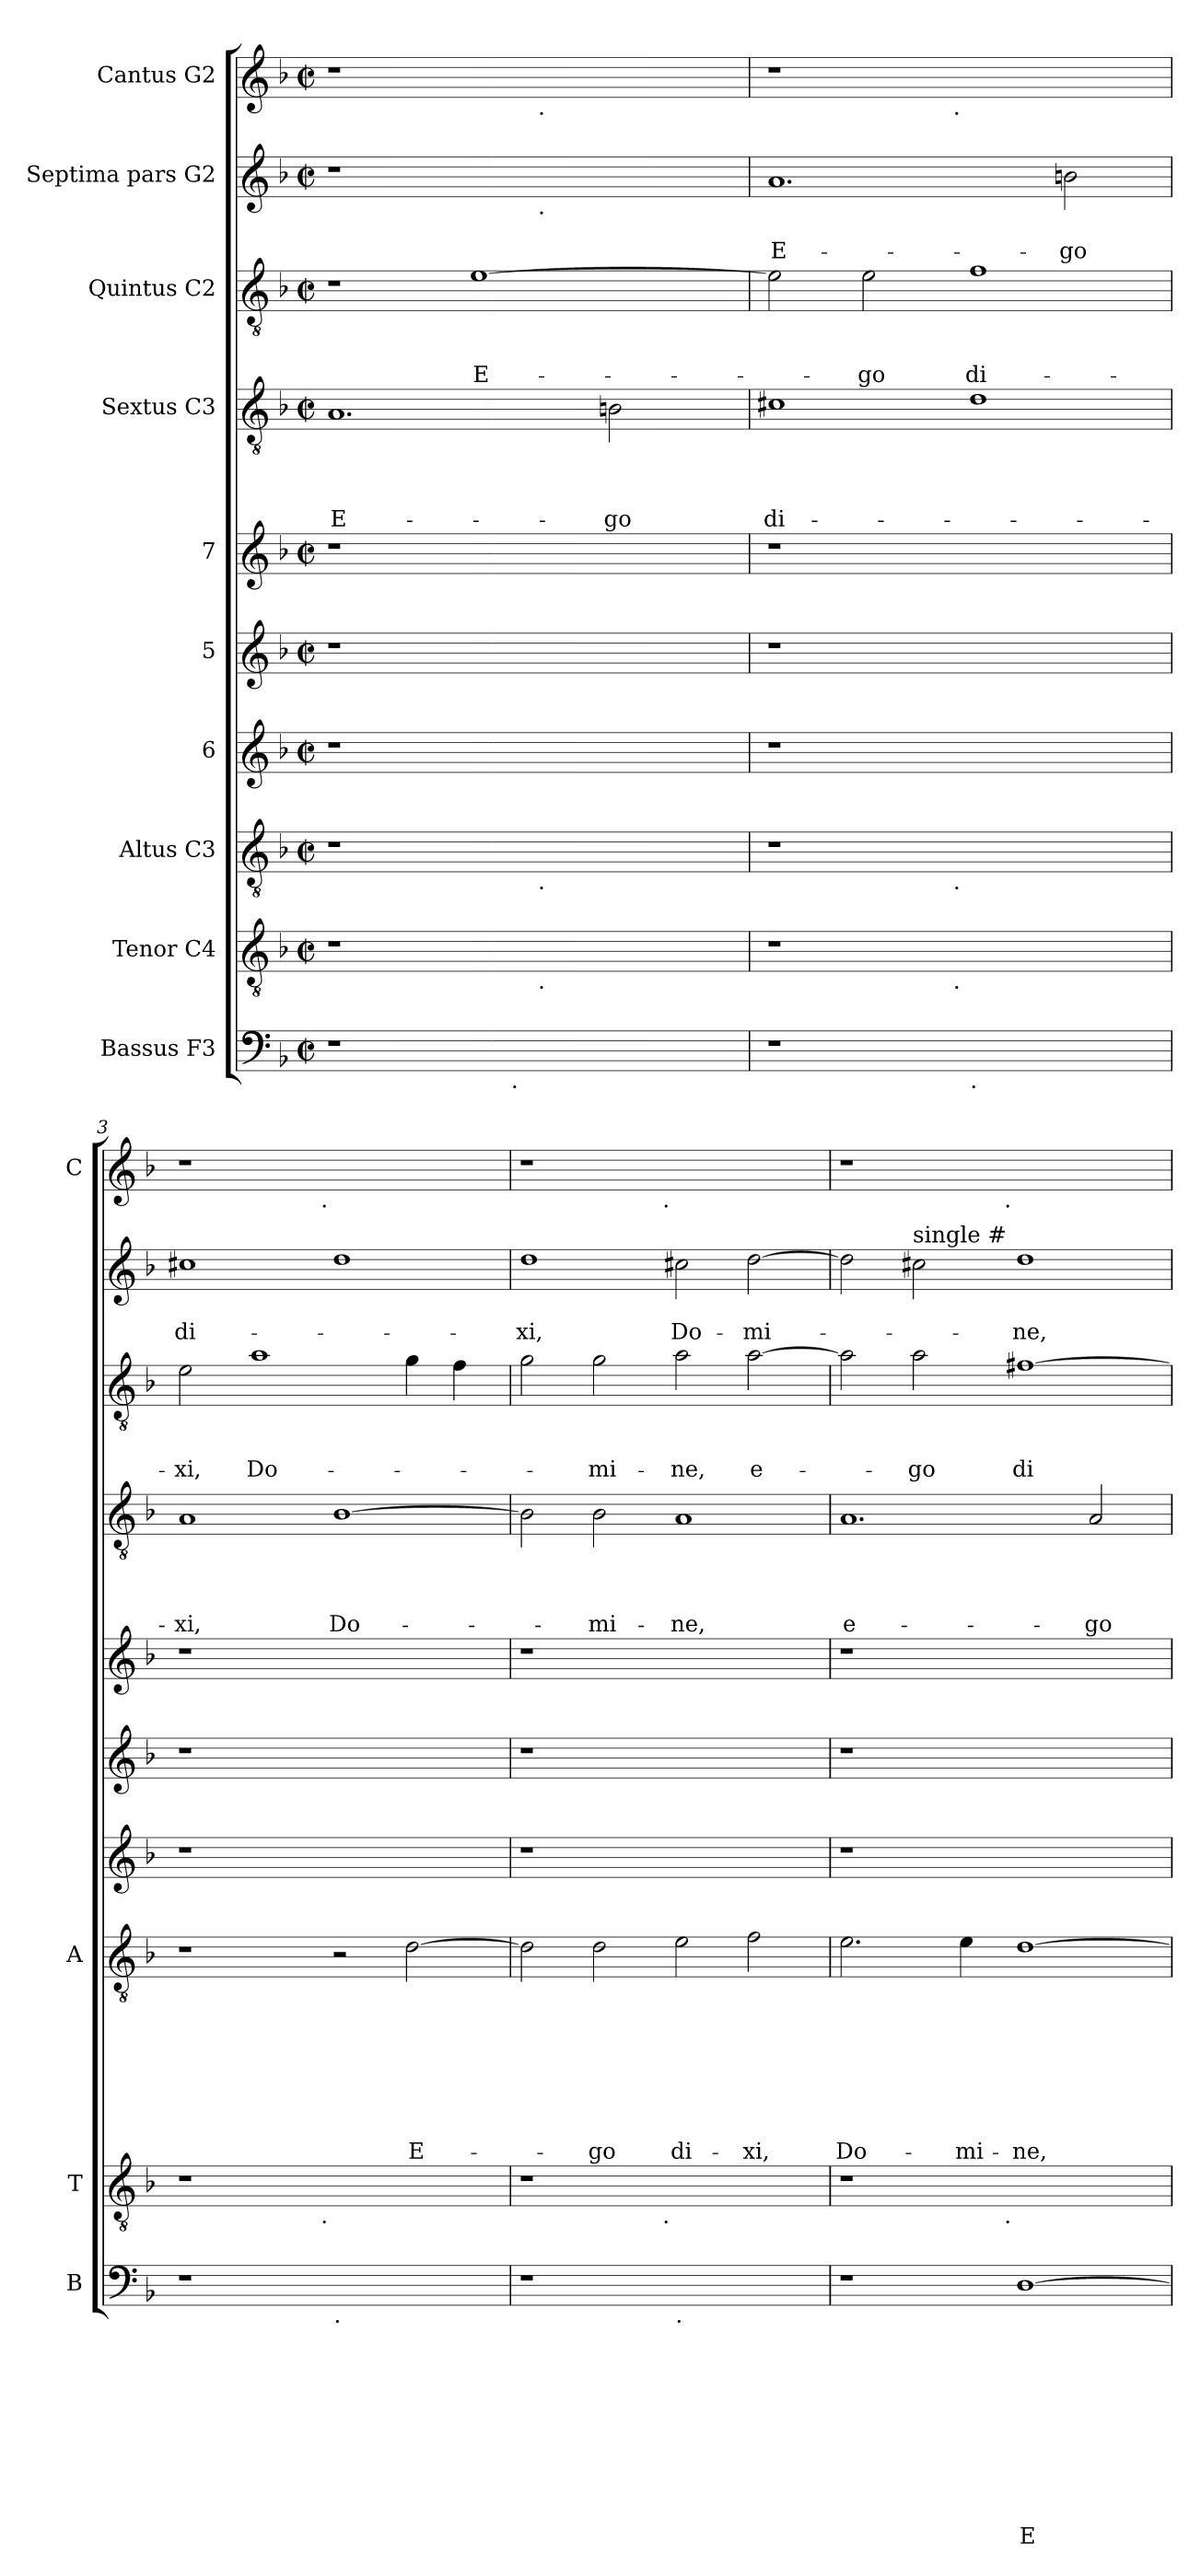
**kern	**text	**text	**text	**text	**text	**text	**text	**text	**text	**text	**kern	**kern	**text	**text	**text	**text	**text	**text	**text	**text	**kern	**kern	**kern	**kern	**text	**text	**text	**text	**kern	**text	**text	**text	**kern	**text	**text	**kern
*part10	*part10	*part10	*part10	*part10	*part10	*part10	*part10	*part10	*part10	*part10	*part9	*part8	*part8	*part8	*part8	*part8	*part8	*part8	*part8	*part8	*part7	*part6	*part5	*part4	*part4	*part4	*part4	*part4	*part3	*part3	*part3	*part3	*part2	*part2	*part2	*part1
*staff10	*staff10	*staff10	*staff10	*staff10	*staff10	*staff10	*staff10	*staff10	*staff10	*staff10	*staff9	*staff8	*staff8	*staff8	*staff8	*staff8	*staff8	*staff8	*staff8	*staff8	*staff7	*staff6	*staff5	*staff4	*staff4	*staff4	*staff4	*staff4	*staff3	*staff3	*staff3	*staff3	*staff2	*staff2	*staff2	*staff1
*I"Bassus F3	*	*	*	*	*	*	*	*	*	*	*I"Tenor C4	*I"Altus C3	*	*	*	*	*	*	*	*	*I"6	*I"5	*I"7	*I"Sextus C3	*	*	*	*	*I"Quintus C2	*	*	*	*I"Septima pars G2	*	*	*I"Cantus G2
*I'B	*	*	*	*	*	*	*	*	*	*	*I'T	*I'A	*	*	*	*	*	*	*	*	*	*	*	*	*	*	*	*	*	*	*	*	*	*	*	*I'C
*clefF4	*	*	*	*	*	*	*	*	*	*	*clefGv2	*clefGv2	*	*	*	*	*	*	*	*	*clefG2	*clefG2	*clefG2	*clefGv2	*	*	*	*	*clefGv2	*	*	*	*clefG2	*	*	*clefG2
*k[b-]	*	*	*	*	*	*	*	*	*	*	*k[b-]	*k[b-]	*	*	*	*	*	*	*	*	*k[b-]	*k[b-]	*k[b-]	*k[b-]	*	*	*	*	*k[b-]	*	*	*	*k[b-]	*	*	*k[b-]
*F:	*	*	*	*	*	*	*	*	*	*	*F:	*F:	*	*	*	*	*	*	*	*	*F:	*F:	*F:	*F:	*	*	*	*	*F:	*	*	*	*F:	*	*	*F:
*M2/2	*	*	*	*	*	*	*	*	*	*	*M2/2	*M2/2	*	*	*	*	*	*	*	*	*M2/2	*M2/2	*M2/2	*M2/2	*	*	*	*	*M2/2	*	*	*	*M2/2	*	*	*M2/2
*met(c|)	*	*	*	*	*	*	*	*	*	*	*met(c|)	*met(c|)	*	*	*	*	*	*	*	*	*met(c|)	*met(c|)	*met(c|)	*met(c|)	*	*	*	*	*met(c|)	*	*	*	*met(c|)	*	*	*met(c|)
=1	=1	=1	=1	=1	=1	=1	=1	=1	=1	=1	=1	=1	=1	=1	=1	=1	=1	=1	=1	=1	=1	=1	=1	=1	=1	=1	=1	=1	=1	=1	=1	=1	=1	=1	=1	=1
!	!	!	!	!	!	!	!	!	!	!	!	!	!	!	!	!	!	!	!	!	!	!	!	!	!	!	!	!LO:LY:b	!	!	!	!	!	!	!	!
1r	.	.	.	.	.	.	.	.	.	.	1r	1r	.	.	.	.	.	.	.	.	1r	1r	1r	1.A	.	.	.	E-	1r	.	.	.	1r	.	.	1r
!	!	!	!	!	!	!	!	!	!	!	!	!	!	!	!	!	!	!	!	!	!	!	!	!	!	!	!	!	!	!	!	!LO:LY:b	!	!	!	!
8ryy	.	.	.	.	.	.	.	.	.	.	8.ryy	8.ryy	.	.	.	.	.	.	.	.	1ryy	1ryy	1ryy	.	.	.	.	.	[>1e	.	.	E-	8.ryy	.	.	8.ryy
!LO:TX:b:t=.	!	!	!	!	!	!	!	!	!	!	!	!	!	!	!	!	!	!	!	!	!	!	!	!	!	!	!	!	!	!	!	!	!	!	!	!
2..ryy	.	.	.	.	.	.	.	.	.	.	.	.	.	.	.	.	.	.	.	.	.	.	.	.	.	.	.	.	.	.	.	.	.	.	.	.
!	!	!	!	!	!	!	!	!	!	!	!	!	!	!	!	!	!	!	!	!	!	!	!	!	!	!	!	!	!	!	!	!	!	!	!	!LO:TX:b:t=.
!	!	!	!	!	!	!	!	!	!	!	!	!	!	!	!	!	!	!	!	!	!	!	!	!	!	!	!	!	!	!	!	!	!LO:TX:b:t=.	!	!	!
!	!	!	!	!	!	!	!	!	!	!	!	!LO:TX:b:t=.	!	!	!	!	!	!	!	!	!	!	!	!	!	!	!	!	!	!	!	!	!	!	!	!
!	!	!	!	!	!	!	!	!	!	!	!LO:TX:b:t=.	!	!	!	!	!	!	!	!	!	!	!	!	!	!	!	!	!	!	!	!	!	!	!	!	!
.	.	.	.	.	.	.	.	.	.	.	2ryy	2ryy	.	.	.	.	.	.	.	.	.	.	.	.	.	.	.	.	.	.	.	.	2ryy	.	.	2ryy
!	!	!	!	!	!	!	!	!	!	!	!	!	!	!	!	!	!	!	!	!	!	!	!	!	!	!	!	!LO:LY:b	!	!	!	!	!	!	!	!
.	.	.	.	.	.	.	.	.	.	.	.	.	.	.	.	.	.	.	.	.	.	.	.	2Bn\	.	.	.	-go	.	.	.	.	.	.	.	.
.	.	.	.	.	.	.	.	.	.	.	4ryy	4ryy	.	.	.	.	.	.	.	.	.	.	.	.	.	.	.	.	.	.	.	.	4ryy	.	.	4ryy
.	.	.	.	.	.	.	.	.	.	.	16ryy	16ryy	.	.	.	.	.	.	.	.	.	.	.	.	.	.	.	.	.	.	.	.	16ryy	.	.	16ryy
=2	=2	=2	=2	=2	=2	=2	=2	=2	=2	=2	=2	=2	=2	=2	=2	=2	=2	=2	=2	=2	=2	=2	=2	=2	=2	=2	=2	=2	=2	=2	=2	=2	=2	=2	=2	=2
!	!	!	!	!	!	!	!	!	!	!	!	!	!	!	!	!	!	!	!	!	!	!	!	!	!	!	!	!LO:LY:b	!	!	!	!	!	!	!LO:LY:b	!
*	*	*	*	*	*	*	*	*	*	*	*^	*^	*	*	*	*	*	*	*	*	*	*	*	*	*	*	*	*	*	*	*	*	*	*	*	*^
1r	.	.	.	.	.	.	.	.	.	.	1r	2ryy	1r	2ryy	.	.	.	.	.	.	.	.	1r	1r	1r	1c#X	.	.	.	di-	2e\]	.	.	.	1.a	.	E-	1r	2ryy
!	!	!	!	!	!	!	!	!	!	!	!	!	!	!	!	!	!	!	!	!	!	!	!	!	!	!	!	!	!	!	!	!	!	!LO:LY:b	!	!	!	!	!
.	.	.	.	.	.	.	.	.	.	.	.	4...ryy	.	4...ryy	.	.	.	.	.	.	.	.	.	.	.	.	.	.	.	.	2e\	.	.	-go	.	.	.	.	4...ryy
!	!	!	!	!	!	!	!	!	!	!	!	!	!	!	!	!	!	!	!	!	!	!	!	!	!	!	!	!	!	!	!	!	!	!	!	!	!	!	!LO:TX:b:t=.
!	!	!	!	!	!	!	!	!	!	!	!	!	!	!LO:TX:b:t=.	!	!	!	!	!	!	!	!	!	!	!	!	!	!	!	!	!	!	!	!	!	!	!	!	!
!	!	!	!	!	!	!	!	!	!	!	!	!LO:TX:b:t=.	!	!	!	!	!	!	!	!	!	!	!	!	!	!	!	!	!	!	!	!	!	!	!	!	!	!	!
.	.	.	.	.	.	.	.	.	.	.	.	1ryy	.	1ryy	.	.	.	.	.	.	.	.	.	.	.	.	.	.	.	.	.	.	.	.	.	.	.	.	1ryy
!LO:TX:b:t=.	!	!	!	!	!	!	!	!	!	!	!	!	!	!	!	!	!	!	!	!	!	!	!	!	!	!	!	!	!	!	!	!	!	!	!	!	!	!	!
!	!	!	!	!	!	!	!	!	!	!	!	!	!	!	!	!	!	!	!	!	!	!	!	!	!	!	!	!	!	!	!	!	!	!LO:LY:b	!	!	!	!	!
1ryy	.	.	.	.	.	.	.	.	.	.	1ryy	.	1ryy	.	.	.	.	.	.	.	.	.	1ryy	1ryy	1ryy	1d	.	.	.	.	1f	.	.	di-	.	.	.	1ryy	.
!	!	!	!	!	!	!	!	!	!	!	!	!	!	!	!	!	!	!	!	!	!	!	!	!	!	!	!	!	!	!	!	!	!	!	!	!	!LO:LY:b	!	!
.	.	.	.	.	.	.	.	.	.	.	.	.	.	.	.	.	.	.	.	.	.	.	.	.	.	.	.	.	.	.	.	.	.	.	2bn\	.	-go	.	.
.	.	.	.	.	.	.	.	.	.	.	.	32ryy	.	32ryy	.	.	.	.	.	.	.	.	.	.	.	.	.	.	.	.	.	.	.	.	.	.	.	.	32ryy
=3	=3	=3	=3	=3	=3	=3	=3	=3	=3	=3	=3	=3	=3	=3	=3	=3	=3	=3	=3	=3	=3	=3	=3	=3	=3	=3	=3	=3	=3	=3	=3	=3	=3	=3	=3	=3	=3	=3	=3
!	!	!	!	!	!	!	!	!	!	!	!	!	!	!	!	!	!	!	!	!	!	!	!	!	!	!	!	!	!	!LO:LY:b	!	!	!	!LO:LY:b	!	!	!LO:LY:b	!	!
*	*	*	*	*	*	*	*	*	*	*	*	*	*v	*v	*	*	*	*	*	*	*	*	*	*	*	*	*	*	*	*	*	*	*	*	*	*	*	*	*
1r	.	.	.	.	.	.	.	.	.	.	1r	2ryy	1r	.	.	.	.	.	.	.	.	1r	1r	1r	1A	.	.	.	-xi,	2e\	.	.	-xi,	1cc#X	.	di-	1r	2ryy
!	!	!	!	!	!	!	!	!	!	!	!	!	!	!	!	!	!	!	!	!	!	!	!	!	!	!	!	!	!	!	!	!	!LO:LY:b	!	!	!	!	!
.	.	.	.	.	.	.	.	.	.	.	.	4...ryy	.	.	.	.	.	.	.	.	.	.	.	.	.	.	.	.	.	1a	.	.	Do-	.	.	.	.	4...ryy
!	!	!	!	!	!	!	!	!	!	!	!	!	!	!	!	!	!	!	!	!	!	!	!	!	!	!	!	!	!	!	!	!	!	!	!	!	!	!LO:TX:b:t=.
!	!	!	!	!	!	!	!	!	!	!	!	!LO:TX:b:t=.	!	!	!	!	!	!	!	!	!	!	!	!	!	!	!	!	!	!	!	!	!	!	!	!	!	!
.	.	.	.	.	.	.	.	.	.	.	.	1ryy	.	.	.	.	.	.	.	.	.	.	.	.	.	.	.	.	.	.	.	.	.	.	.	.	.	1ryy
!LO:TX:b:t=.	!	!	!	!	!	!	!	!	!	!	!	!	!	!	!	!	!	!	!	!	!	!	!	!	!	!	!	!	!	!	!	!	!	!	!	!	!	!
!	!	!	!	!	!	!	!	!	!	!	!	!	!	!	!	!	!	!	!	!	!	!	!	!	!	!	!	!	!LO:LY:b	!	!	!	!	!	!	!	!	!
1ryy	.	.	.	.	.	.	.	.	.	.	1ryy	.	2r	.	.	.	.	.	.	.	.	1ryy	1ryy	1ryy	[>1B-	.	.	.	Do-	.	.	.	.	1dd	.	.	1ryy	.
!	!	!	!	!	!	!	!	!	!	!	!	!	!	!	!	!	!	!	!	!	!LO:LY:b	!	!	!	!	!	!	!	!	!	!	!	!	!	!	!	!	!
.	.	.	.	.	.	.	.	.	.	.	.	.	[>2d\	.	.	.	.	.	.	.	E-	.	.	.	.	.	.	.	.	4g\	.	.	.	.	.	.	.	.
.	.	.	.	.	.	.	.	.	.	.	.	.	.	.	.	.	.	.	.	.	.	.	.	.	.	.	.	.	.	4f\	.	.	.	.	.	.	.	.
.	.	.	.	.	.	.	.	.	.	.	.	32ryy	.	.	.	.	.	.	.	.	.	.	.	.	.	.	.	.	.	.	.	.	.	.	.	.	.	32ryy
=4	=4	=4	=4	=4	=4	=4	=4	=4	=4	=4	=4	=4	=4	=4	=4	=4	=4	=4	=4	=4	=4	=4	=4	=4	=4	=4	=4	=4	=4	=4	=4	=4	=4	=4	=4	=4	=4	=4
!	!	!	!	!	!	!	!	!	!	!	!	!	!	!	!	!	!	!	!	!	!	!	!	!	!	!	!	!	!	!	!	!	!	!	!	!LO:LY:b	!	!
1r	.	.	.	.	.	.	.	.	.	.	1r	2ryy	2d\]	.	.	.	.	.	.	.	.	1r	1r	1r	2B-\]	.	.	.	.	2g\	.	.	.	1dd	.	-xi,	1r	2ryy
!	!	!	!	!	!	!	!	!	!	!	!	!	!	!	!	!	!	!	!	!	!LO:LY:b	!	!	!	!	!	!	!	!LO:LY:b	!	!	!	!LO:LY:b	!	!	!	!	!
.	.	.	.	.	.	.	.	.	.	.	.	4...ryy	2d\	.	.	.	.	.	.	.	-go	.	.	.	2B-\	.	.	.	-mi-	2g\	.	.	-mi-	.	.	.	.	4...ryy
!	!	!	!	!	!	!	!	!	!	!	!	!	!	!	!	!	!	!	!	!	!	!	!	!	!	!	!	!	!	!	!	!	!	!	!	!	!	!LO:TX:b:t=.
!	!	!	!	!	!	!	!	!	!	!	!	!LO:TX:b:t=.	!	!	!	!	!	!	!	!	!	!	!	!	!	!	!	!	!	!	!	!	!	!	!	!	!	!
.	.	.	.	.	.	.	.	.	.	.	.	1ryy	.	.	.	.	.	.	.	.	.	.	.	.	.	.	.	.	.	.	.	.	.	.	.	.	.	1ryy
!LO:TX:b:t=.	!	!	!	!	!	!	!	!	!	!	!	!	!	!	!	!	!	!	!	!	!	!	!	!	!	!	!	!	!	!	!	!	!	!	!	!	!	!
!	!	!	!	!	!	!	!	!	!	!	!	!	!	!	!	!	!	!	!	!	!LO:LY:b	!	!	!	!	!	!	!	!LO:LY:b	!	!	!	!LO:LY:b	!	!	!LO:LY:b	!	!
1ryy	.	.	.	.	.	.	.	.	.	.	1ryy	.	2e\	.	.	.	.	.	.	.	di-	1ryy	1ryy	1ryy	1A	.	.	.	-ne,	2a\	.	.	-ne,	2cc#X\	.	Do-	1ryy	.
!	!	!	!	!	!	!	!	!	!	!	!	!	!	!	!	!	!	!	!	!	!LO:LY:b	!	!	!	!	!	!	!	!	!	!	!	!LO:LY:b	!	!	!LO:LY:b	!	!
.	.	.	.	.	.	.	.	.	.	.	.	.	2f\	.	.	.	.	.	.	.	-xi,	.	.	.	.	.	.	.	.	[>2a\	.	.	e-	[>2dd\	.	-mi-	.	.
.	.	.	.	.	.	.	.	.	.	.	.	32ryy	.	.	.	.	.	.	.	.	.	.	.	.	.	.	.	.	.	.	.	.	.	.	.	.	.	32ryy
=5	=5	=5	=5	=5	=5	=5	=5	=5	=5	=5	=5	=5	=5	=5	=5	=5	=5	=5	=5	=5	=5	=5	=5	=5	=5	=5	=5	=5	=5	=5	=5	=5	=5	=5	=5	=5	=5	=5
!	!	!	!	!	!	!	!	!	!	!	!	!	!	!	!	!	!	!	!	!	!LO:LY:b	!	!	!	!	!	!	!	!LO:LY:b	!	!	!	!	!	!	!	!	!
1r	.	.	.	.	.	.	.	.	.	.	1r	2ryy	2.e\	.	.	.	.	.	.	.	Do-	1r	1r	1r	1.A	.	.	.	e-	2a\]	.	.	.	2dd\]	.	.	1r	2ryy
!	!	!	!	!	!	!	!	!	!	!	!	!	!	!	!	!	!	!	!	!	!	!	!	!	!	!	!	!	!	!	!	!	!	!LO:TX:a:t=single #	!	!	!	!
!	!	!	!	!	!	!	!	!	!	!	!	!	!	!	!	!	!	!	!	!	!	!	!	!	!	!	!	!	!	!	!	!	!LO:LY:b	!	!	!	!	!
.	.	.	.	.	.	.	.	.	.	.	.	4...ryy	.	.	.	.	.	.	.	.	.	.	.	.	.	.	.	.	.	2a\	.	.	-go	2cc#\	.	.	.	4...ryy
!	!	!	!	!	!	!	!	!	!	!	!	!	!	!	!	!	!	!	!	!	!LO:LY:b	!	!	!	!	!	!	!	!	!	!	!	!	!	!	!	!	!
.	.	.	.	.	.	.	.	.	.	.	.	.	4e\	.	.	.	.	.	.	.	-mi-	.	.	.	.	.	.	.	.	.	.	.	.	.	.	.	.	.
!	!	!	!	!	!	!	!	!	!	!	!	!	!	!	!	!	!	!	!	!	!	!	!	!	!	!	!	!	!	!	!	!	!	!	!	!	!	!LO:TX:b:t=.
!	!	!	!	!	!	!	!	!	!	!	!	!LO:TX:b:t=.	!	!	!	!	!	!	!	!	!	!	!	!	!	!	!	!	!	!	!	!	!	!	!	!	!	!
.	.	.	.	.	.	.	.	.	.	.	.	1ryy	.	.	.	.	.	.	.	.	.	.	.	.	.	.	.	.	.	.	.	.	.	.	.	.	.	1ryy
!	!	!	!	!	!	!	!	!	!	!LO:LY:b	!	!	!	!	!	!	!	!	!	!	!LO:LY:b	!	!	!	!	!	!	!	!	!	!	!	!LO:LY:b	!	!	!LO:LY:b	!	!
[>1D	.	.	.	.	.	.	.	.	.	E-	1ryy	.	[>1d	.	.	.	.	.	.	.	-ne,	1ryy	1ryy	1ryy	.	.	.	.	.	[>1f#X	.	.	di-	1dd	.	-ne,	1ryy	.
!	!	!	!	!	!	!	!	!	!	!	!	!	!	!	!	!	!	!	!	!	!	!	!	!	!	!	!	!	!LO:LY:b	!	!	!	!	!	!	!	!	!
.	.	.	.	.	.	.	.	.	.	.	.	.	.	.	.	.	.	.	.	.	.	.	.	.	2A/	.	.	.	-go	.	.	.	.	.	.	.	.	.
.	.	.	.	.	.	.	.	.	.	.	.	32ryy	.	.	.	.	.	.	.	.	.	.	.	.	.	.	.	.	.	.	.	.	.	.	.	.	.	32ryy
*	*	*	*	*	*	*	*	*	*	*	*v	*v	*	*	*	*	*	*	*	*	*	*	*	*	*	*	*	*	*	*	*	*	*	*	*	*	*v	*v
=	=	=	=	=	=	=	=	=	=	=	=	=	=	=	=	=	=	=	=	=	=	=	=	=	=	=	=	=	=	=	=	=	=	=	=	=
*-	*-	*-	*-	*-	*-	*-	*-	*-	*-	*-	*-	*-	*-	*-	*-	*-	*-	*-	*-	*-	*-	*-	*-	*-	*-	*-	*-	*-	*-	*-	*-	*-	*-	*-	*-	*-
